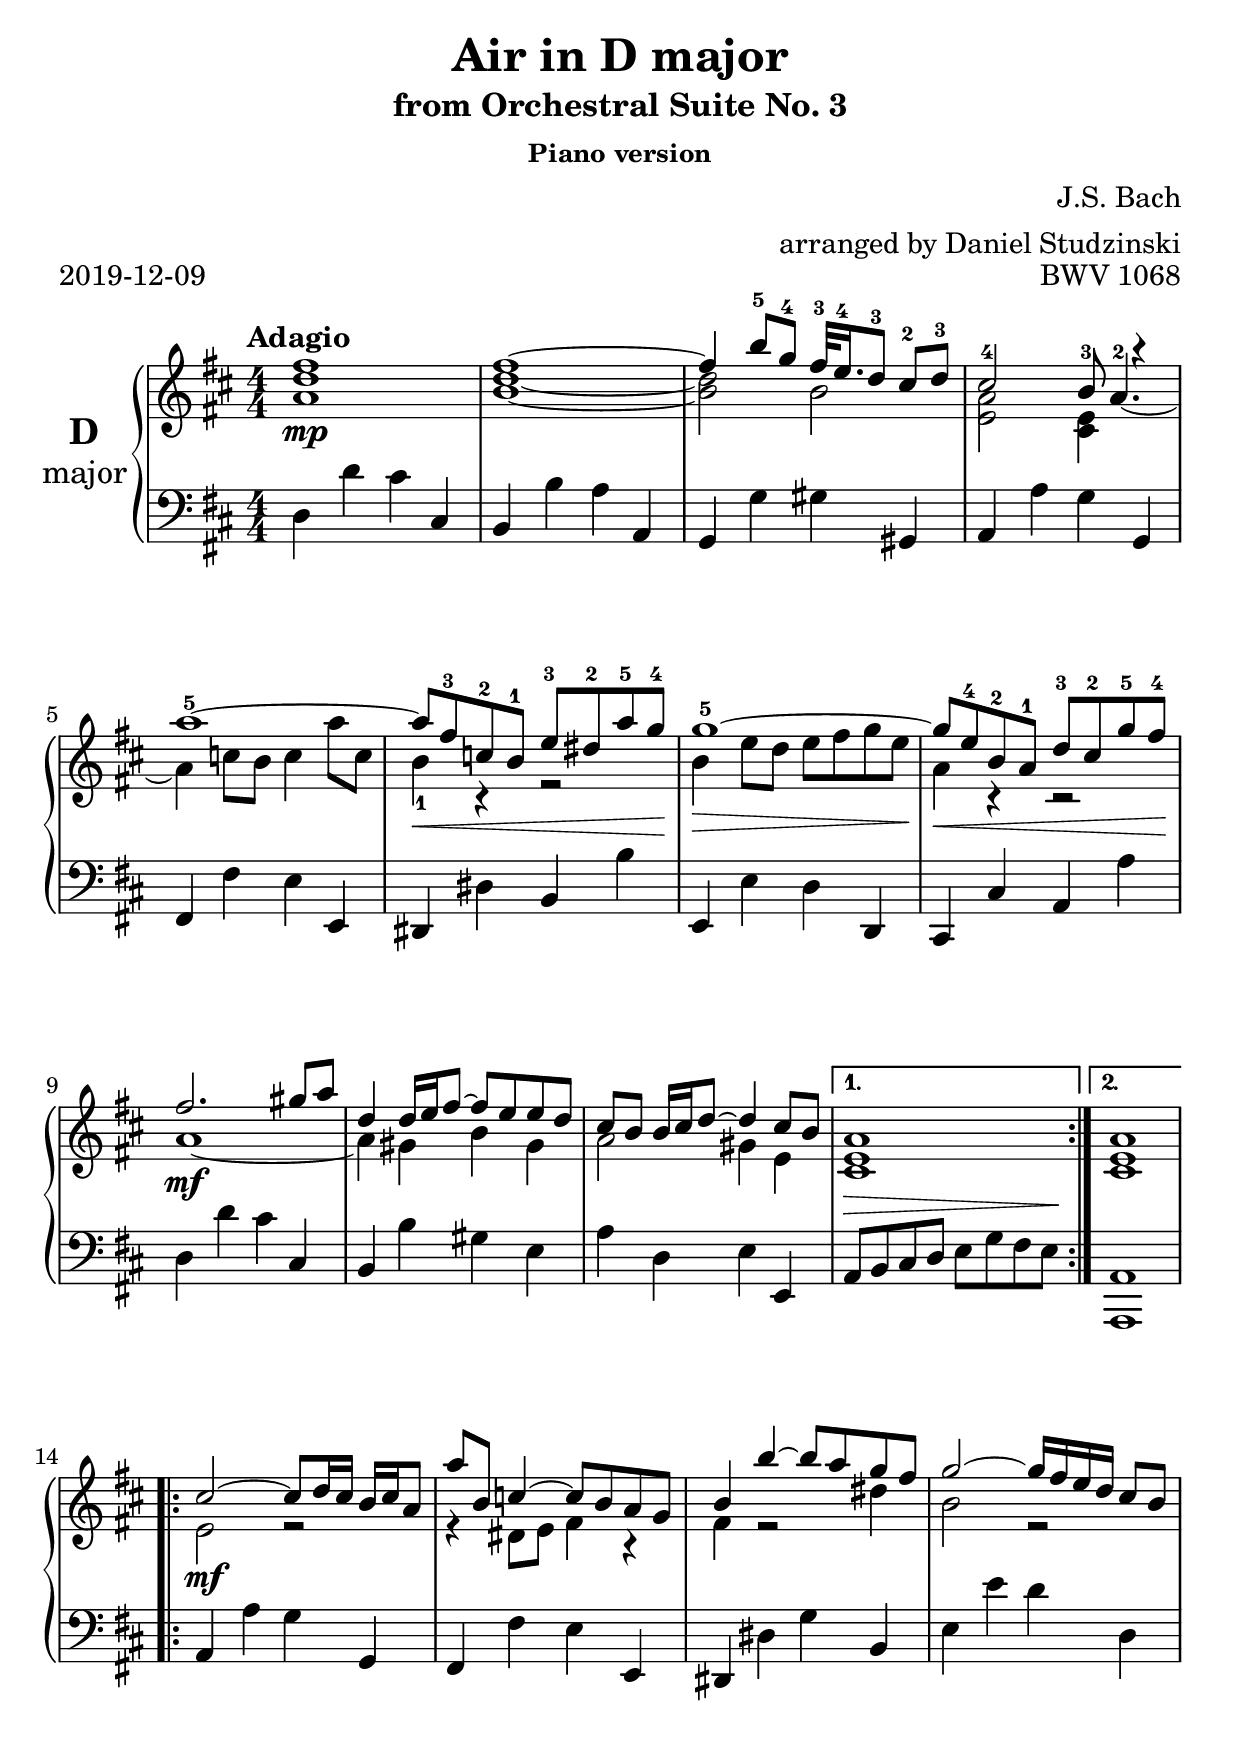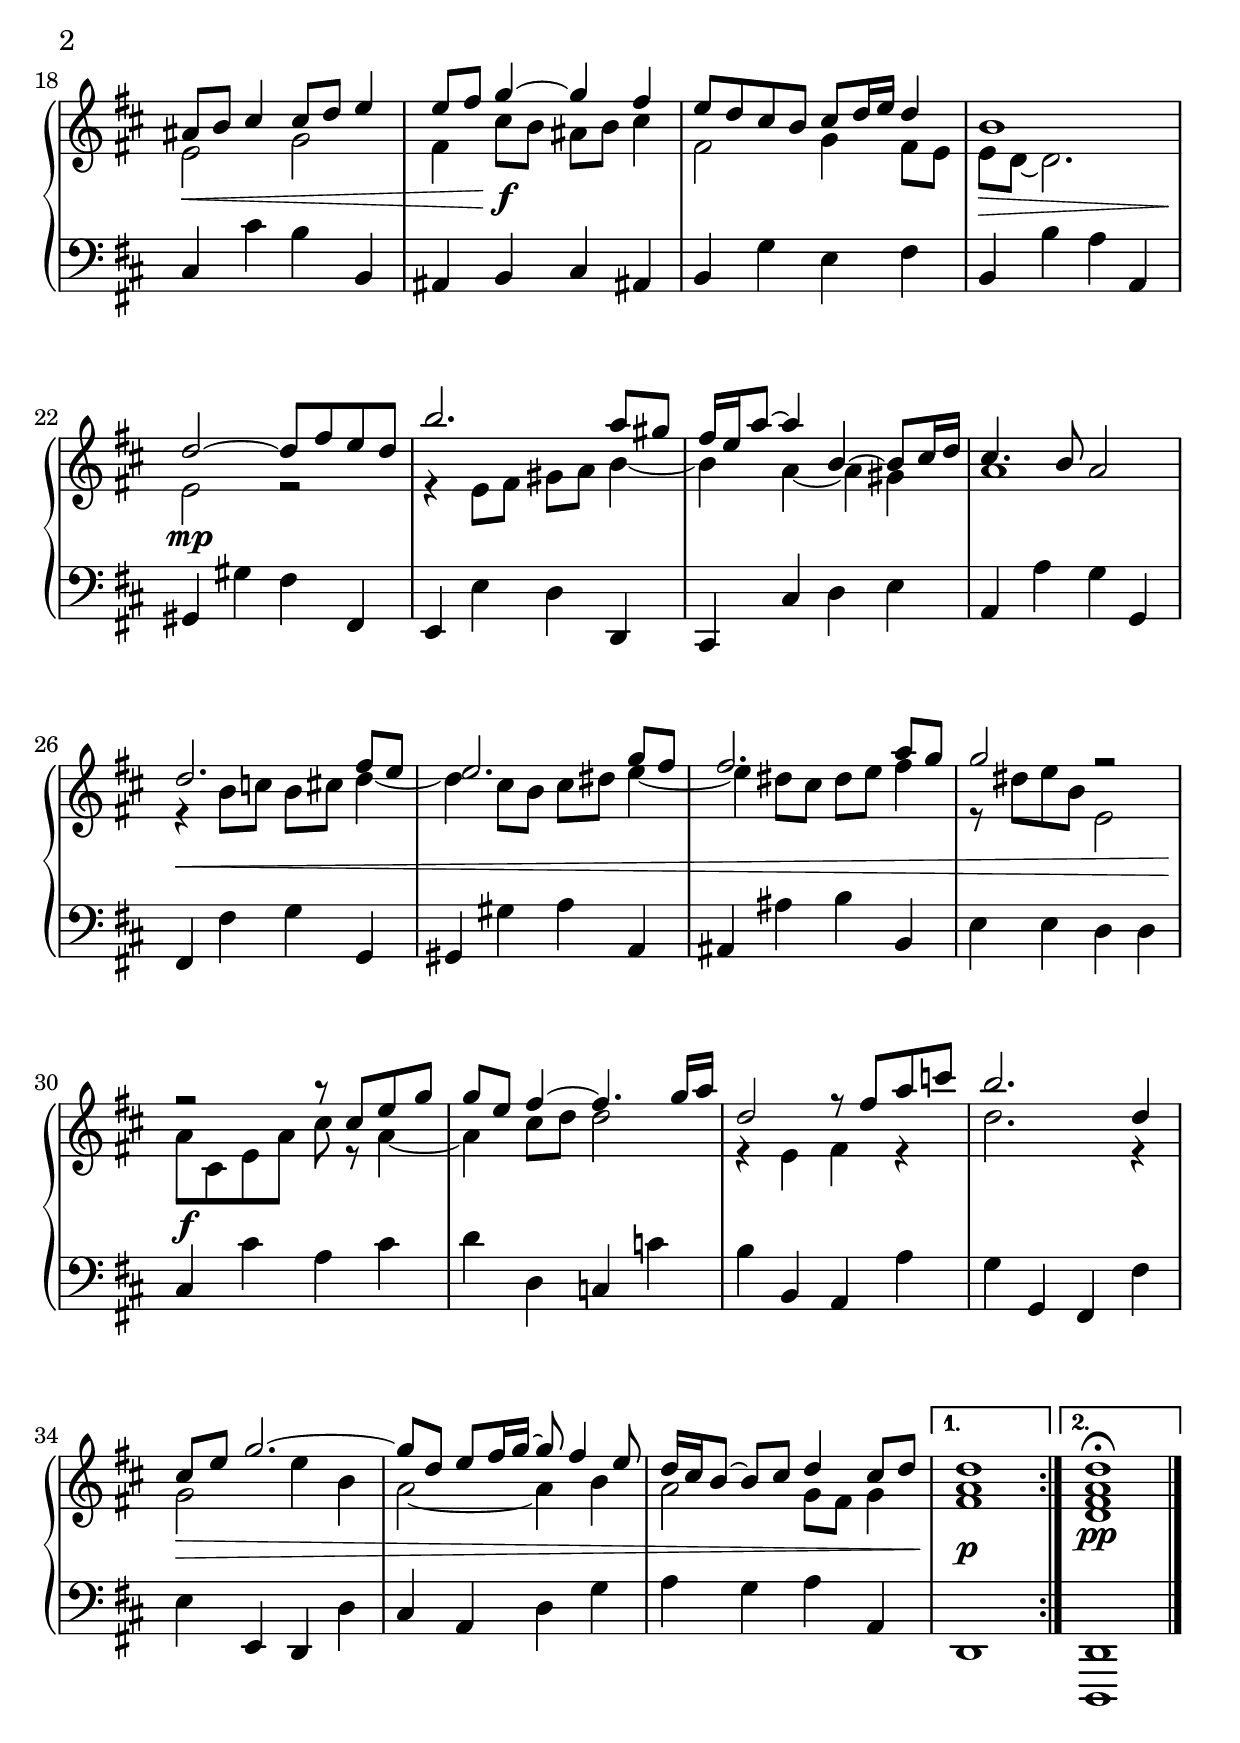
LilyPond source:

\version "2.18.2"


\include "english.ly"

#(set-default-paper-size "a4")
#(set-global-staff-size 25)

\header {
  %dedication = "dedication"
  title = "Air in D major"
  subtitle = "from Orchestral Suite No. 3"
  subsubtitle = "Piano version"
  %instrument = "instrument"
  composer = "J.S. Bach"
  arranger = "arranged by Daniel Studzinski"
  %poet = "poet"
  %meter = "meter"
  piece = "2019-12-09"
  opus = "BWV 1068"
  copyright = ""
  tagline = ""
}


staffUpper = {\change Staff = RightHand}
staffLower = {\change Staff = LeftHand}


global = { %\easyHeadsOn
  \key d \major
  \numericTimeSignature
  \time 4/4
  \override Staff.KeySignature.sharp-positions = #'((-5 . 5))
  %\partial 4
}

RHI = \relative c'' {
  \voiceOne
  \global \tempo Adagio
  \repeat volta 2 {
  fs1
  fs~
  fs4 b8-5 g8-4 fs32-3 e16.-4 d8-3 cs8-2 d8-3 \stemDown
  <e, a>2 <cs e>4 r4 \stemUp \break

  a''1^5^~ 
  a8\< fs^3 c^2 b^1 e^3 ds^2 a'^5 g^4\!
  g1^5^~
  g8\< e^4 b^2 a-1 d^3 cs^2 g'^5 fs^4\!
  
  fs2.\mf gs8 a8
  d,4 d16 e16 fs8~ fs8 e8 e8 d8
  cs b b16 cs16 d8~ d4 cs8 b8}
  \alternative {{ a1 }{ a1 }}

  \repeat volta 2 {
  cs2~ cs8 d16 cs16 b16 cs16 a8
  a'8 b,8 c4~ c8 b8 a8 g8
  b4 b'~ b8 a8 g8 fs8
  g2~ g16 fs e d cs8 b \break
  
  as8 b8 cs4 cs8 d8 e4
  e8 fs8 g4~ g4 fs4
  e8 d8 cs8 b8 cs8  d16 e16 d4
  b1\> \break
  
  d2~\mp d8 fs e d
  b'2. a8 gs
  fs16 e a8 ~ a4 b,4~ b8 cs16 d16
  cs4. b8 a2 \break
  
  d2.\< fs8 e
  e2. g8 fs8
  fs2. a8 g8
  g2 r2 \break
  
  r2\f r8 cs, e g
  g8 e fs4~ fs4. g16 a16
  d,2 r8 fs8 a8 c8
  b2. d,4 \break
  
  cs8\> e g2.~
  g8 d8 e8 fs16 g16~ g8 fs4 e8
  d16 cs16 b8~ b8 cs8 d4 cs8 d8}
  \alternative {{ d1\p}{  d1\pp\fermata }}\bar "|."
 
  
  
  
}  

RHII = \relative c'' {
  \voiceTwo
  \global
  \repeat volta 2 {
  <a d>1\mp
  <b d>~
  <b d>2 b2 \stemUp
  cs2^4 b8^3 a4.^2~ \stemDown

  a4 \stemNeutral c8 b8 c4 a'8 c,8
  b4_1 r4 r2
  b4\> e8 d e fs g e\! \stemDown
  a,4 c,4\rest c2\rest

  a'1~ 
  a4 gs4 b4 gs4
  a2 gs4 e4}
  \alternative {{ <cs e>1 }{ <cs e>1 }}

  \repeat volta 2 {  
  e2\mf r2
  r4 ds8 e fs4 r4
  fs r2 ds'4
  b2 r2
  
  e,2\< g2
  fs4 cs'8 \f b8 as8 b8 cs4
  fs,2 g4 fs8 e8
  e8 d8~ d2.
  
  e2 r2
  r4 e8 fs gs a b4~
  b4 a~ a gs
  a1

  r4 b8 c8 b8 cs8 d4~
  d4 cs8 b8 cs8 ds8 e4~
  e4 ds8 cs8 ds8 e8 fs4
  r8 ds8 e8 b8 e,2
  
  a8 cs,8 e8 a8 cs8 r8 a4~
  a4 cs8 d8 d2
  r4 e,4 fs4 r4
  d'2. r4
  
  g,2 e'4 b4
  a2~ a4 b4
  a2 g8 fs8 g4}
  \alternative {{ <fs a>1}{ <d fs a>1 }}
  
  
  
}

LHI = \relative c {
  \voiceThree
  \global
  \stemNeutral
\repeat volta 2 {
  d4 d' cs cs,
  b b' a a,
  g g' gs gs,
  a a' g g,

  fs fs' e e,
  ds ds' b b'
  e,, e' d d,
  cs cs' a a'
  
  d, d' cs cs,
  b  b' gs e
  a  d, e e,}
  \alternative {
  { a8^\> b cs d e g fs e\! }
  { <a,, a'>1 }}  \break

\repeat volta 2 {
  a'4 a' g g,
  fs fs' e e,
  ds ds' g b,
  e  e' d d,
  
  cs cs' b b,
  as b  cs  as!
  b g' e fs
  b, b' a a,
  
  gs gs' fs fs,
  e e' d d,
  cs cs' d e
  a, a' g g,
  
  fs fs' g g,
  gs gs' a a,
  as as' b b,
  e e d d
  
  cs cs' a cs
  d d, c c'
  b b, a a'
  g g, fs fs'
  
  e e, d d'
  cs a d g
  a g a a, }
  \alternative {
  {   d,1 }
  { <d d,>1 }}

  
}

LHII = \relative c' {
  \voiceFour
  \global
} 


Dynamics = {
}


\score
{
  \new PianoStaff \with {
    instrumentName = \markup {
      \center-column {
        \line { \bold \huge { D } }
        \line \large { major }
        \italic \line {  }
      }
    }
    shortInstrumentName = ""
  }
  <<
    \new Staff="RightHand"{ \clef treble
    <<
      \new Voice = "RFirst"
      \relative c'
      \RHI
      \new Voice= "RSecond"
      \RHII
    >>}
    
    \new Staff="LeftHand" { \clef bass
    <<
      \new Voice = "LFirst"
      \relative c'
      \LHI
      \new Voice= "LSecond"
      \LHII
    >>}
  >>
  \layout { }
  \midi { }
}
